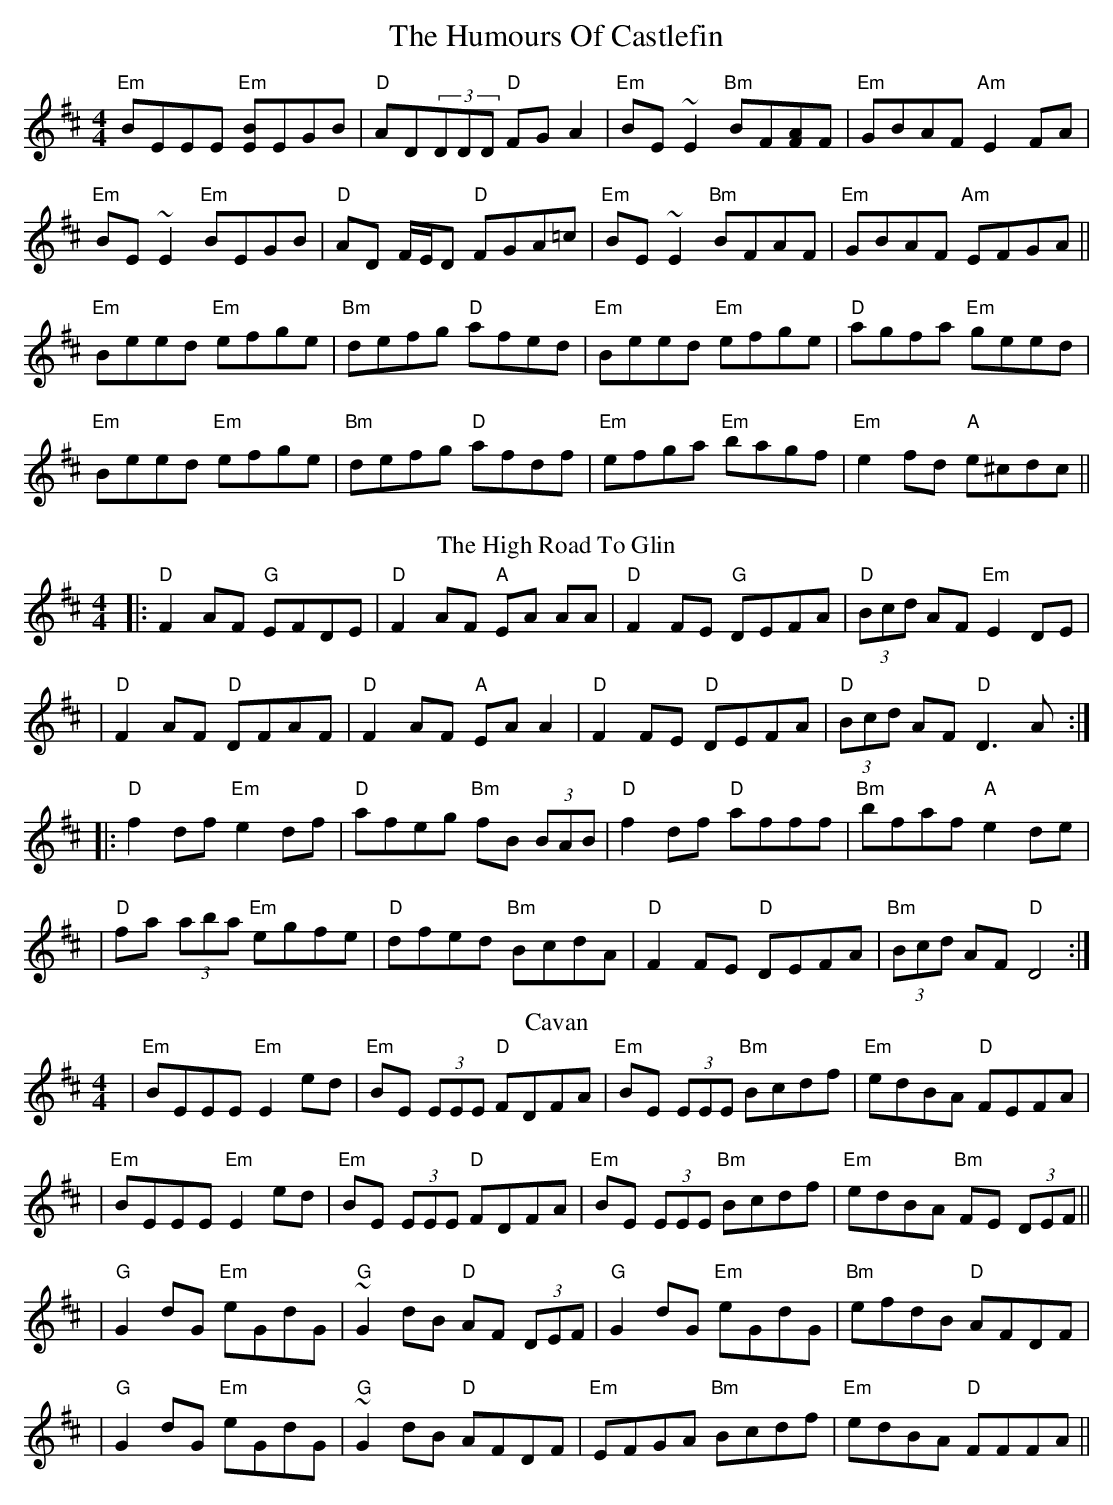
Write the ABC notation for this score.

X:1
T:Humours Of Castlefin, The
M:4/4
L:1/8
K:Edor
"Em"BEEE "Em"[BE]EGB|"D"AD(3DDD "D"FGA2|"Em"BE~E2 "Bm"BF[AF]F|"Em"GBAF "Am"E2FA|
"Em"BE~E2 "Em"BEGB|"D"AD F/2E/2D "D"FGA=c|"Em"BE~E2 "Bm"BFAF|"Em"GBAF "Am"EFGA||
"Em"Beed "Em"efge|"Bm"defg "D"afed|"Em"Beed "Em"efge|"D"agfa "Em"geed|
"Em"Beed "Em"efge|"Bm"defg "D"afdf|"Em"efga "Em"bagf|"Em"e2fd "A"e^cdc||
T:High Road To Glin, The
K:Dmaj
|:"D" F2 AF "G"EFDE | "D"F2 AF "A"EA AA | "D"F2 FE "G"DEFA | "D"(3Bcd AF "Em"E2 DE |
|"D"F2 AF "D"DFAF | "D"F2 AF "A"EA A2 | "D"F2 FE "D"DEFA | "D"(3Bcd AF "D"D3A :|
|:"D" f2 df "Em"e2 df | "D"afeg "Bm"fB (3BAB | "D"f2 df "D"afff | "Bm"bfaf "A"e2 de |
|"D" fa (3aba "Em"egfe | "D"dfed "Bm"BcdA | "D"F2 FE "D"DEFA | "Bm"(3Bcd AF "D"D4 :|
T:Cavan
K:Edor
|"Em"BEEE "Em"E2ed| "Em"BE (3EEE "D"FDFA | "Em"BE (3EEE "Bm"Bcdf | "Em"edBA "D"FEFA|
|"Em"BEEE "Em"E2ed| "Em"BE (3EEE "D"FDFA | "Em"BE (3EEE "Bm"Bcdf| "Em"edBA "Bm"FE (3DEF||
|"G"G2 dG "Em"eGdG | "G"~G2 dB "D"AF (3DEF | "G"G2 dG "Em"eGdG |"Bm"efdB "D"AFDF |
|"G"G2 dG "Em"eGdG | "G"~G2 dB "D"AFDF |"Em"EFGA "Bm"Bcdf | "Em"edBA "D"FFFA ||
